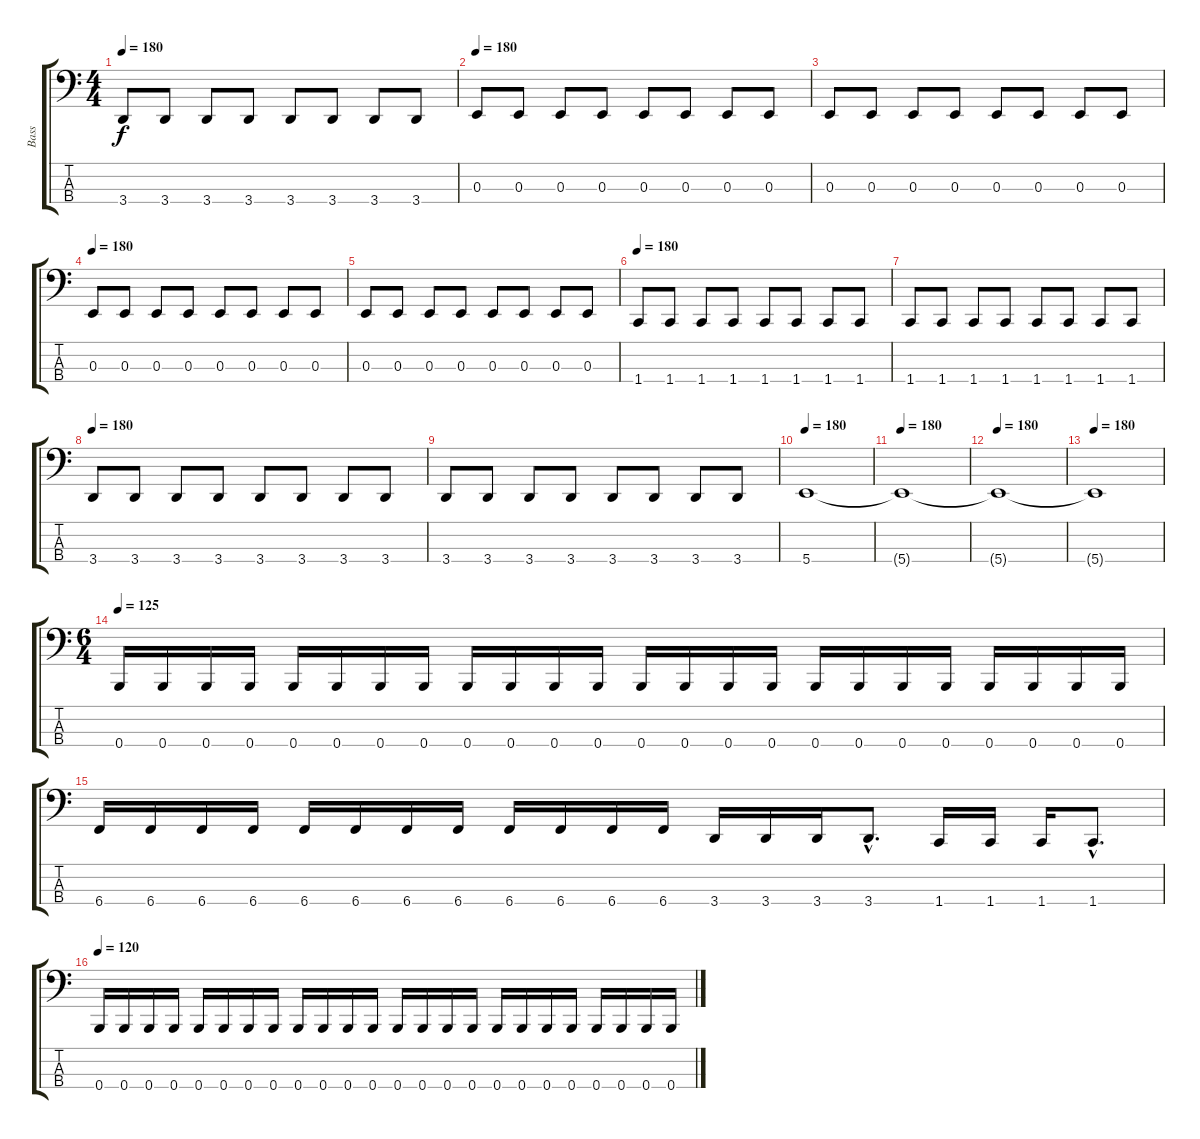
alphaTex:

\track ("Bass" "Bass") {instrument electricbasspick}
\staff {score tabs}
\tuning (D2 A1 E1 B0) {hide}
\ts (4 4)
\tempo 180
\clef f4
\ks c
3.4.8{dy f} 3.4.8 3.4.8 3.4.8 3.4.8 3.4.8 3.4.8 3.4.8 |
\tempo 180
0.3.8{volume 14} 0.3.8 0.3.8 0.3.8 0.3.8 0.3.8 0.3.8 0.3.8 |
0.3.8 0.3.8 0.3.8 0.3.8 0.3.8 0.3.8 0.3.8 0.3.8 |
\tempo 180
0.3.8 0.3.8 0.3.8 0.3.8 0.3.8 0.3.8 0.3.8 0.3.8 |
0.3.8 0.3.8 0.3.8 0.3.8 0.3.8 0.3.8 0.3.8 0.3.8 |
\tempo 180
1.4.8 1.4.8 1.4.8 1.4.8 1.4.8 1.4.8 1.4.8 1.4.8 |
1.4.8 1.4.8 1.4.8 1.4.8 1.4.8 1.4.8 1.4.8 1.4.8 |
\tempo 180
3.4.8 3.4.8 3.4.8 3.4.8 3.4.8 3.4.8 3.4.8 3.4.8 |
3.4.8 3.4.8 3.4.8 3.4.8 3.4.8 3.4.8 3.4.8 3.4.8 |
\tempo 180
5.4.1 |
\tempo 180
5.4{t}.1 |
\tempo 180
5.4{t}.1 |
\tempo 180
5.4{t}.1 |
\ts (6 4)
\tempo 125
0.4.16 0.4.16 0.4.16 0.4.16 0.4.16 0.4.16 0.4.16 0.4.16 0.4.16 0.4.16 0.4.16 0.4.16 0.4.16 0.4.16 0.4.16 0.4.16 0.4.16 0.4.16 0.4.16 0.4.16 0.4.16 0.4.16 0.4.16 0.4.16 |
6.4.16 6.4.16 6.4.16 6.4.16 6.4.16 6.4.16 6.4.16 6.4.16 6.4.16 6.4.16 6.4.16 6.4.16 3.4.16 3.4.16 3.4.16 3.4{hac}.8{d} 1.4.16 1.4.16 1.4.16 1.4{hac}.8{d} |
\tempo 120
0.4.16 0.4.16 0.4.16 0.4.16 0.4.16 0.4.16 0.4.16 0.4.16 0.4.16 0.4.16 0.4.16 0.4.16 0.4.16 0.4.16 0.4.16 0.4.16 0.4.16 0.4.16 0.4.16 0.4.16 0.4.16 0.4.16 0.4.16 0.4.16
